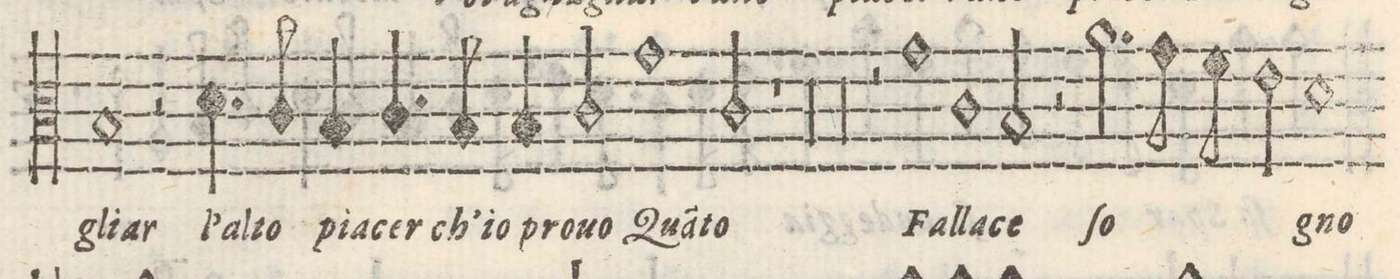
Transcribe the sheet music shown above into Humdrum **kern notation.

**kern	**text
*I"SESTO	*
*clefC3	*
*k[]	*
*met(C)	*
*M4/4	*
1B	-gliar
=58-	=58-
2r	.
4.d\	l'al-
8c/	-to
=59-	=59-
4B/	pia-
4.c/	-cer
8B/	ch'io
4B/	pro-
=60-	=60-
2c/	-vo
1g\	Qua-
=61-	=61-
2c/	-to
=62-	=62-
1r	.
=63-	=63-
1r	.
=64-	=64-
1r	.
=65-	=65-
1r	.
=66-	=66-
1r	.
=67-	=67-
1r	.
=68-	=68-
1r	.
=69-	=69-
1r	.
=70-	=70-
1r	.
=71-	=71-
2r	.
1g\	Fall-
=72-	=72-
1c\	-la-
=73-	=73-
2B/	-ce
=74-	=74-
2r	.
2.a\	ſo-
=75-	=75-
8g\	.
8f\	.
2e\	.
=76-	=76-
1d	gno
*-	*-
